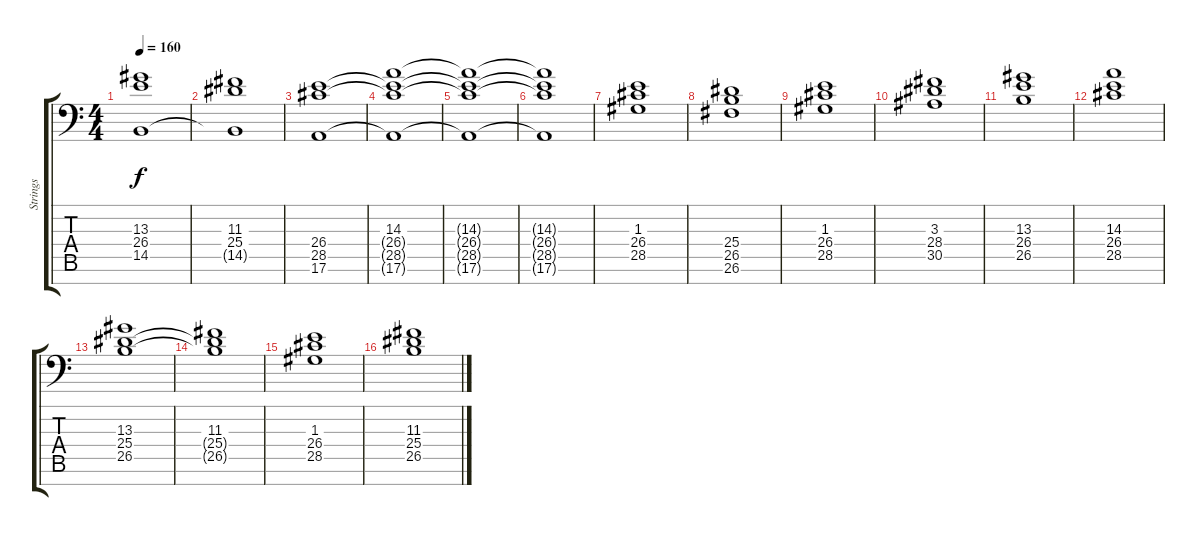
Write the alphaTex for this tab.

\track ("Strings" "Strings") {instrument synthstrings1}
\staff {score tabs}
\tuning (E5 B4 G3 D2 A1 E1 B-1) {hide}
\ts (4 4)
\tempo 160
\clef f4
\ks c
(13.3 26.4 14.5).1{dy f} |
(11.3 25.4 14.5{t}).1 |
(26.4 28.5 17.6).1 |
(14.3 26.4{t} 28.5{t} 17.6{t}).1 |
(14.3{t} 26.4{t} 28.5{t} 17.6{t}).1 |
(14.3{t} 26.4{t} 28.5{t} 17.6{t}).1 |
(1.3 26.4 28.5).1 |
(25.4 26.5 26.6).1 |
(1.3 26.4 28.5).1 |
(3.3 28.4 30.5).1 |
(13.3 26.4 26.5).1 |
(14.3 26.4 28.5).1 |
(13.3 25.4 26.5).1 |
(11.3 25.4{t} 26.5{t}).1 |
(1.3 26.4 28.5).1 |
(11.3 25.4 26.5).1
